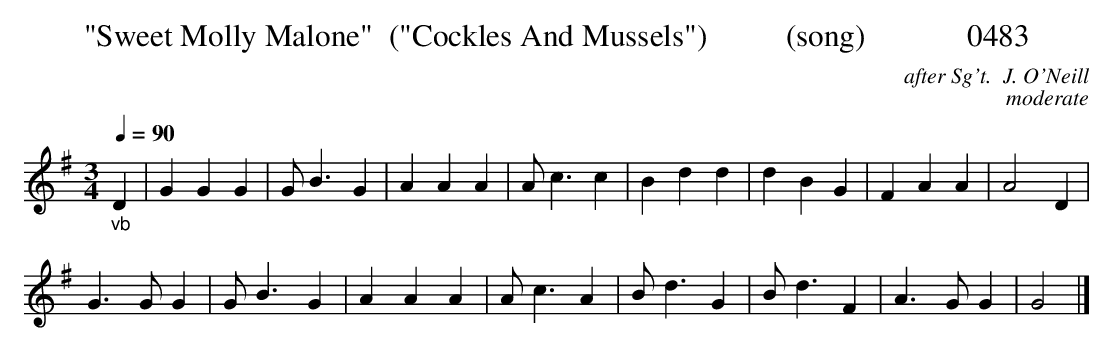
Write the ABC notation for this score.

X:1
T:"Sweet Molly Malone"  ("Cockles And Mussels")          (song)             0483
C:after Sg't.  J. O'Neill
C:moderate
Q:1/4=90
M:3/4
L:1/8
K:G
"_vb"D2|G2G2G2|G B3G2|A2A2A2|A c3c2|B2d2d2|d2B2G2|F2A2A2|A4D2|
G3G G2|G B3G2|A2A2A2|A c3A2|B d3G2|B d3F2|A3G G2|G4|]
